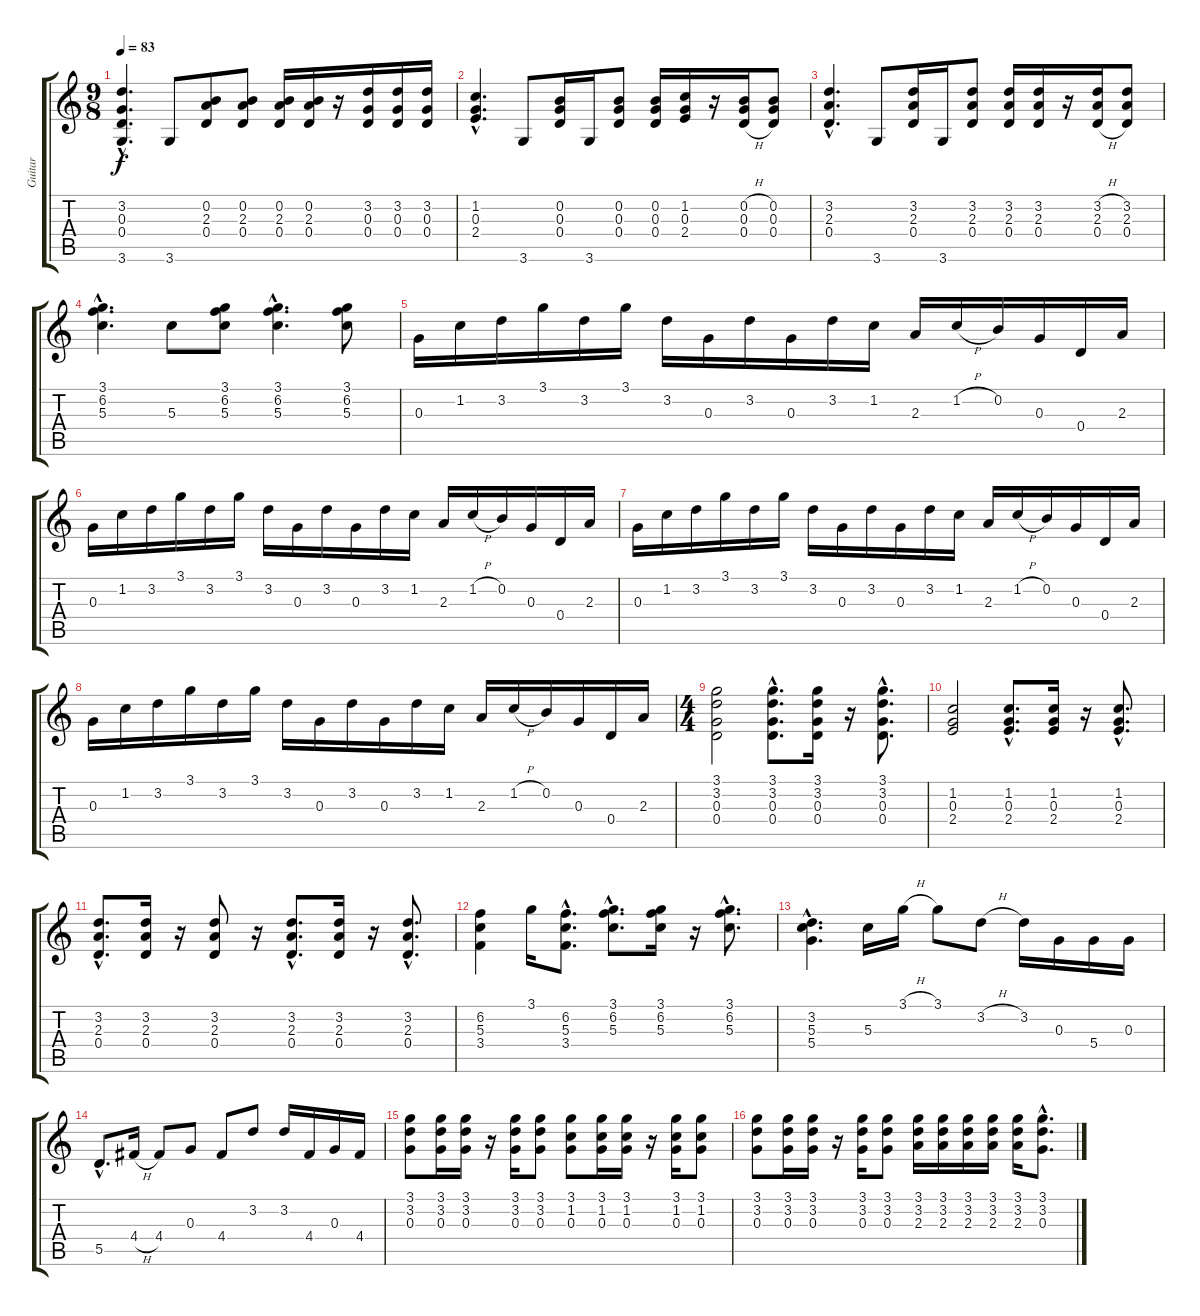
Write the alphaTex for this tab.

\track ("Guitar" "Guitar") {instrument distortionguitar}
\staff {score tabs}
\tuning (E4 B3 G3 D3 A2 E2) {hide}
\ts (9 8)
\tempo 83
\clef g2
\ks c
(3.2{hac} 0.3{hac} 0.4{hac} 3.6{hac}).4{d dy f} 3.6.8 (0.2 2.3 0.4).8 (0.2 2.3 0.4).8 (0.2 2.3 0.4).16 (0.2 2.3 0.4).16 r.16 (3.2 0.3 0.4).16 (3.2 0.3 0.4).16 (3.2 0.3 0.4).16 |
(1.2{hac} 0.3{hac} 2.4{hac}).4{d} 3.6.8 (0.2 0.3 0.4).16 3.6.16 (0.2 0.3 0.4).8 (0.2 0.3 0.4).16 (1.2 0.3 2.4).16 r.16 (0.2{h} 0.3{h} 0.4{h}).16 (0.2 0.3 0.4).8 |
(3.2{hac} 2.3{hac} 0.4{hac}).4{d} 3.6.8 (3.2 2.3 0.4).16 3.6.16 (3.2 2.3 0.4).8 (3.2 2.3 0.4).16 (3.2 2.3 0.4).16 r.16 (3.2{h} 2.3{h} 0.4{h}).16 (3.2 2.3 0.4).8 |
(3.1{hac} 6.2{hac} 5.3{hac}).4{d} 5.3.8 (3.1 6.2 5.3).8 (3.1{hac} 6.2{hac} 5.3{hac}).4{d} (3.1 6.2 5.3).8 |
0.3.16 1.2.16 3.2.16 3.1.16 3.2.16 3.1.16 3.2.16 0.3.16 3.2.16 0.3.16 3.2.16 1.2.16 2.3.16 1.2{h}.16 0.2.16 0.3.16 0.4.16 2.3.16 |
0.3.16 1.2.16 3.2.16 3.1.16 3.2.16 3.1.16 3.2.16 0.3.16 3.2.16 0.3.16 3.2.16 1.2.16 2.3.16 1.2{h}.16 0.2.16 0.3.16 0.4.16 2.3.16 |
0.3.16 1.2.16 3.2.16 3.1.16 3.2.16 3.1.16 3.2.16 0.3.16 3.2.16 0.3.16 3.2.16 1.2.16 2.3.16 1.2{h}.16 0.2.16 0.3.16 0.4.16 2.3.16 |
0.3.16 1.2.16 3.2.16 3.1.16 3.2.16 3.1.16 3.2.16 0.3.16 3.2.16 0.3.16 3.2.16 1.2.16 2.3.16 1.2{h}.16 0.2.16 0.3.16 0.4.16 2.3.16 |
\ts (4 4)
(3.1 3.2 0.3 0.4).2 (3.1{hac} 3.2{hac} 0.3{hac} 0.4{hac}).8{d} (3.1 3.2 0.3 0.4).16 r.16 (3.1{hac} 3.2{hac} 0.3{hac} 0.4{hac}).8{d} |
(1.2 0.3 2.4).2 (1.2{hac} 0.3{hac} 2.4{hac}).8{d} (1.2 0.3 2.4).16 r.16 (1.2{hac} 0.3{hac} 2.4{hac}).8{d} |
(3.2{hac} 2.3{hac} 0.4{hac}).8{d} (3.2 2.3 0.4).16 r.16 (3.2 2.3 0.4).8 r.16 (3.2{hac} 2.3{hac} 0.4{hac}).8{d} (3.2 2.3 0.4).16 r.16 (3.2{hac} 2.3{hac} 0.4{hac}).8{d} |
(6.2 5.3 3.4).4 3.1.16 (6.2{hac} 5.3{hac} 3.4{hac}).8{d} (3.1{hac} 6.2{hac} 5.3{hac}).8{d} (3.1 6.2 5.3).16 r.16 (3.1{hac} 6.2{hac} 5.3{hac}).8{d} |
(3.2{hac} 5.3{hac} 5.4{hac}).4{d} 5.3.16 3.1{h}.16 3.1.8 3.2{h}.8 3.2.16 0.3.16 5.4.16 0.3.16 |
5.5{hac}.8{d} 4.4{h}.16 4.4.8 0.3.8 4.4.8 3.2.8 3.2.16 4.4.16 0.3.16 4.4.16 |
(3.1 3.2 0.3).8 (3.1 3.2 0.3).16 (3.1 3.2 0.3).16 r.16 (3.1 3.2 0.3).16 (3.1 3.2 0.3).8 (3.1 1.2 0.3).8 (3.1 1.2 0.3).16 (3.1 1.2 0.3).16 r.16 (3.1 1.2 0.3).16 (3.1 1.2 0.3).8 |
(3.1 3.2 0.3).8 (3.1 3.2 0.3).16 (3.1 3.2 0.3).16 r.16 (3.1 3.2 0.3).16 (3.1 3.2 0.3).8 (3.1 3.2 2.3).16 (3.1 3.2 2.3).16 (3.1 3.2 2.3).16 (3.1 3.2 2.3).16 (3.1 3.2 2.3).16 (3.1{hac} 3.2{hac} 0.3{hac}).8{d}
